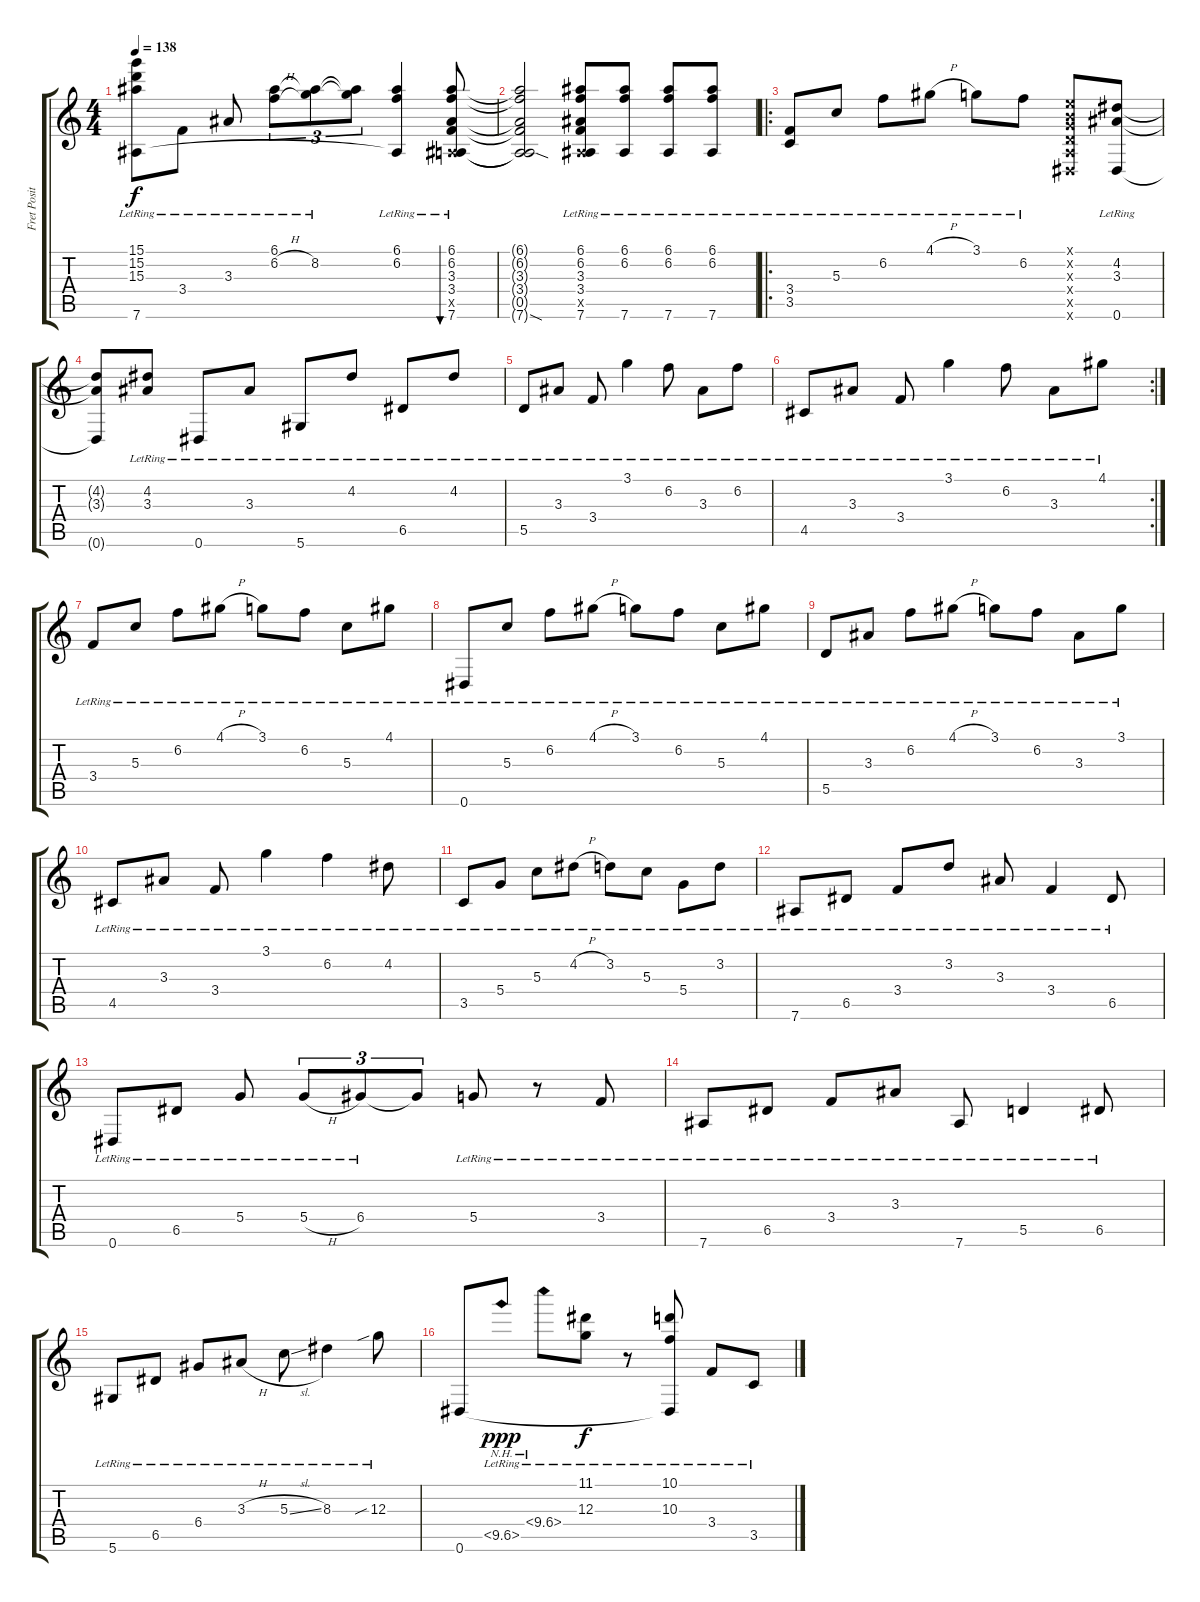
\track ("Fret Position Without Capo" "Fret Posit") {instrument acousticguitarsteel}
\staff {score tabs}
\tuning (E4 B3 G3 D3 A2 Eb2) {hide}
\ts (4 4)
\tempo 138
\clef g2
\ks c
(15.1{t} 15.2{t} 15.3{t} 7.6{lr}).8{dy f} 3.4{lr}.8 3.3{lr}.8 (6.1{lr} 6.2{h lr}).8{tu (3 2)} (6.1{t} 8.2{lr}).8{tu (3 2)} (6.1{t} 8.2{t}).8{tu (3 2)} (6.1{lr} 6.2{lr} 7.6{t}).4 (6.1{lr} 6.2{lr} 3.3{lr} 3.4{lr} 0.5{x} 7.6{lr}).8{bu 480} |
(6.1{t} 6.2{t} 3.3{t} 3.4{t} 0.5{t} 7.6{sod t}).2 (6.1{lr} 6.2{lr} 3.3{lr} 3.4{lr} 0.5{x} 7.6{lr}).8 (6.1{lr} 6.2{lr} 7.6{lr}).8 (6.1{lr} 6.2{lr} 7.6{lr}).8 (6.1{lr} 6.2{lr} 7.6{lr}).8 |
\ro
(3.4{lr} 3.5{lr}).8 5.3{lr}.8 6.2{lr}.8 4.1{h lr}.8 3.1{lr}.8 6.2{lr}.8 (0.1{x} 0.2{x} 0.3{x} 0.4{x} 0.5{x} 0.6{x}).8 (4.2{lr} 3.3{lr} 0.6{lr}).8 |
(4.2{t} 3.3{t} 0.6{t}).8 (4.2{lr} 3.3{lr}).8 0.6{lr}.8 3.3{lr}.8 5.6{lr}.8 4.2{lr}.8 6.5{lr}.8 4.2{lr}.8 |
5.5{lr}.8 3.3{lr}.8 3.4{lr}.8 3.1{lr}.4 6.2{lr}.8 3.3{lr}.8 6.2{lr}.8 |
\rc 2
4.5{lr}.8 3.3{lr}.8 3.4{lr}.8 3.1{lr}.4 6.2{lr}.8 3.3{lr}.8 4.1{lr}.8 |
3.4{lr}.8 5.3{lr}.8 6.2{lr}.8 4.1{h lr}.8 3.1{lr}.8 6.2{lr}.8 5.3{lr}.8 4.1{lr}.8 |
0.6{lr}.8 5.3{lr}.8 6.2{lr}.8 4.1{h lr}.8 3.1{lr}.8 6.2{lr}.8 5.3{lr}.8 4.1{lr}.8 |
5.5{lr}.8 3.3{lr}.8 6.2{lr}.8 4.1{h lr}.8 3.1{lr}.8 6.2{lr}.8 3.3{lr}.8 3.1{lr}.8 |
4.5{lr}.8 3.3{lr}.8 3.4{lr}.8 3.1{lr}.4 6.2{lr}.4 4.2{lr}.8 |
3.5{lr}.8 5.4{lr}.8 5.3{lr}.8 4.2{h lr}.8 3.2{lr}.8 5.3{lr}.8 5.4{lr}.8 3.2{lr}.8 |
7.6{lr}.8 6.5{lr}.8 3.4{lr}.8 3.2{lr}.8 3.3{lr}.8 3.4{lr}.4 6.5{lr}.8 |
0.6{lr}.8 6.5{lr}.8 5.4{lr}.8 5.4{h lr}.8{tu (3 2)} 6.4{lr}.8{tu (3 2)} 6.4{t}.8{tu (3 2)} 5.4{lr}.8 r.8 3.4{lr}.8 |
7.6{lr}.8 6.5{lr}.8 3.4{lr}.8 3.3{lr}.8 7.6{lr}.8 5.5{lr}.4 6.5{lr}.8 |
5.6{lr}.8 6.5{lr}.8 6.4{lr}.8 3.3{h lr}.8 5.3{sl lr}.8 8.3{lr}.4 12.3{sib lr}.8 |
0.6.8 10.5{nh lr}.8{dy ppp} 10.4{nh lr}.8 (11.1{lr} 12.3{lr}).8{dy f} r.8 (10.1{lr} 10.3{lr} 0.6{t}).8 3.4{lr}.8 3.5{lr}.8
